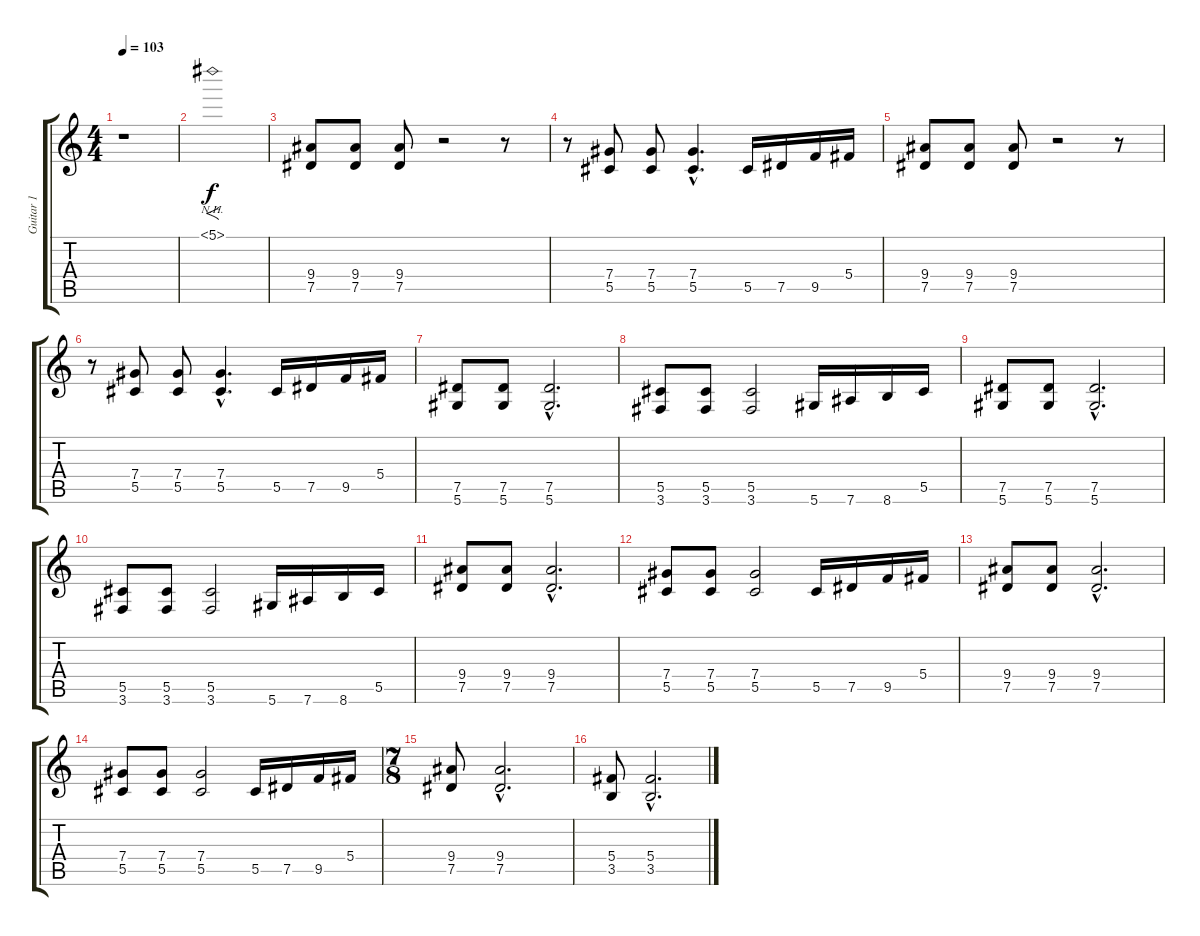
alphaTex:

\track ("Guitar 1" "Guitar 1") {instrument distortionguitar}
\staff {score tabs}
\tuning (Eb4 Bb3 Gb3 Db3 Ab2 Eb2) {hide}
\ts (4 4)
\tempo 103
\clef g2
\ks c
r.1{dy f} |
5.1{nh}.1{f} |
(9.4 7.5).8 (9.4 7.5).8 (9.4 7.5).8 r.2 r.8 |
r.8 (7.4 5.5).8 (7.4 5.5).8 (7.4{hac} 5.5{hac}).4{d} 5.5.16 7.5.16 9.5.16 5.4.16 |
(9.4 7.5).8 (9.4 7.5).8 (9.4 7.5).8 r.2 r.8 |
r.8 (7.4 5.5).8 (7.4 5.5).8 (7.4{hac} 5.5{hac}).4{d} 5.5.16 7.5.16 9.5.16 5.4.16 |
(7.5 5.6).8 (7.5 5.6).8 (7.5{hac} 5.6{hac}).2{d} |
(5.5 3.6).8 (5.5 3.6).8 (5.5 3.6).2 5.6.16 7.6.16 8.6.16 5.5.16 |
(7.5 5.6).8 (7.5 5.6).8 (7.5{hac} 5.6{hac}).2{d} |
(5.5 3.6).8 (5.5 3.6).8 (5.5 3.6).2 5.6.16 7.6.16 8.6.16 5.5.16 |
(9.4 7.5).8 (9.4 7.5).8 (9.4{hac} 7.5{hac}).2{d} |
(7.4 5.5).8 (7.4 5.5).8 (7.4 5.5).2 5.5.16 7.5.16 9.5.16 5.4.16 |
(9.4 7.5).8 (9.4 7.5).8 (9.4{hac} 7.5{hac}).2{d} |
(7.4 5.5).8 (7.4 5.5).8 (7.4 5.5).2 5.5.16 7.5.16 9.5.16 5.4.16 |
\ts (7 8)
(9.4 7.5).8 (9.4{hac} 7.5{hac}).2{d} |
(5.4 3.5).8 (5.4{hac} 3.5{hac}).2{d}
